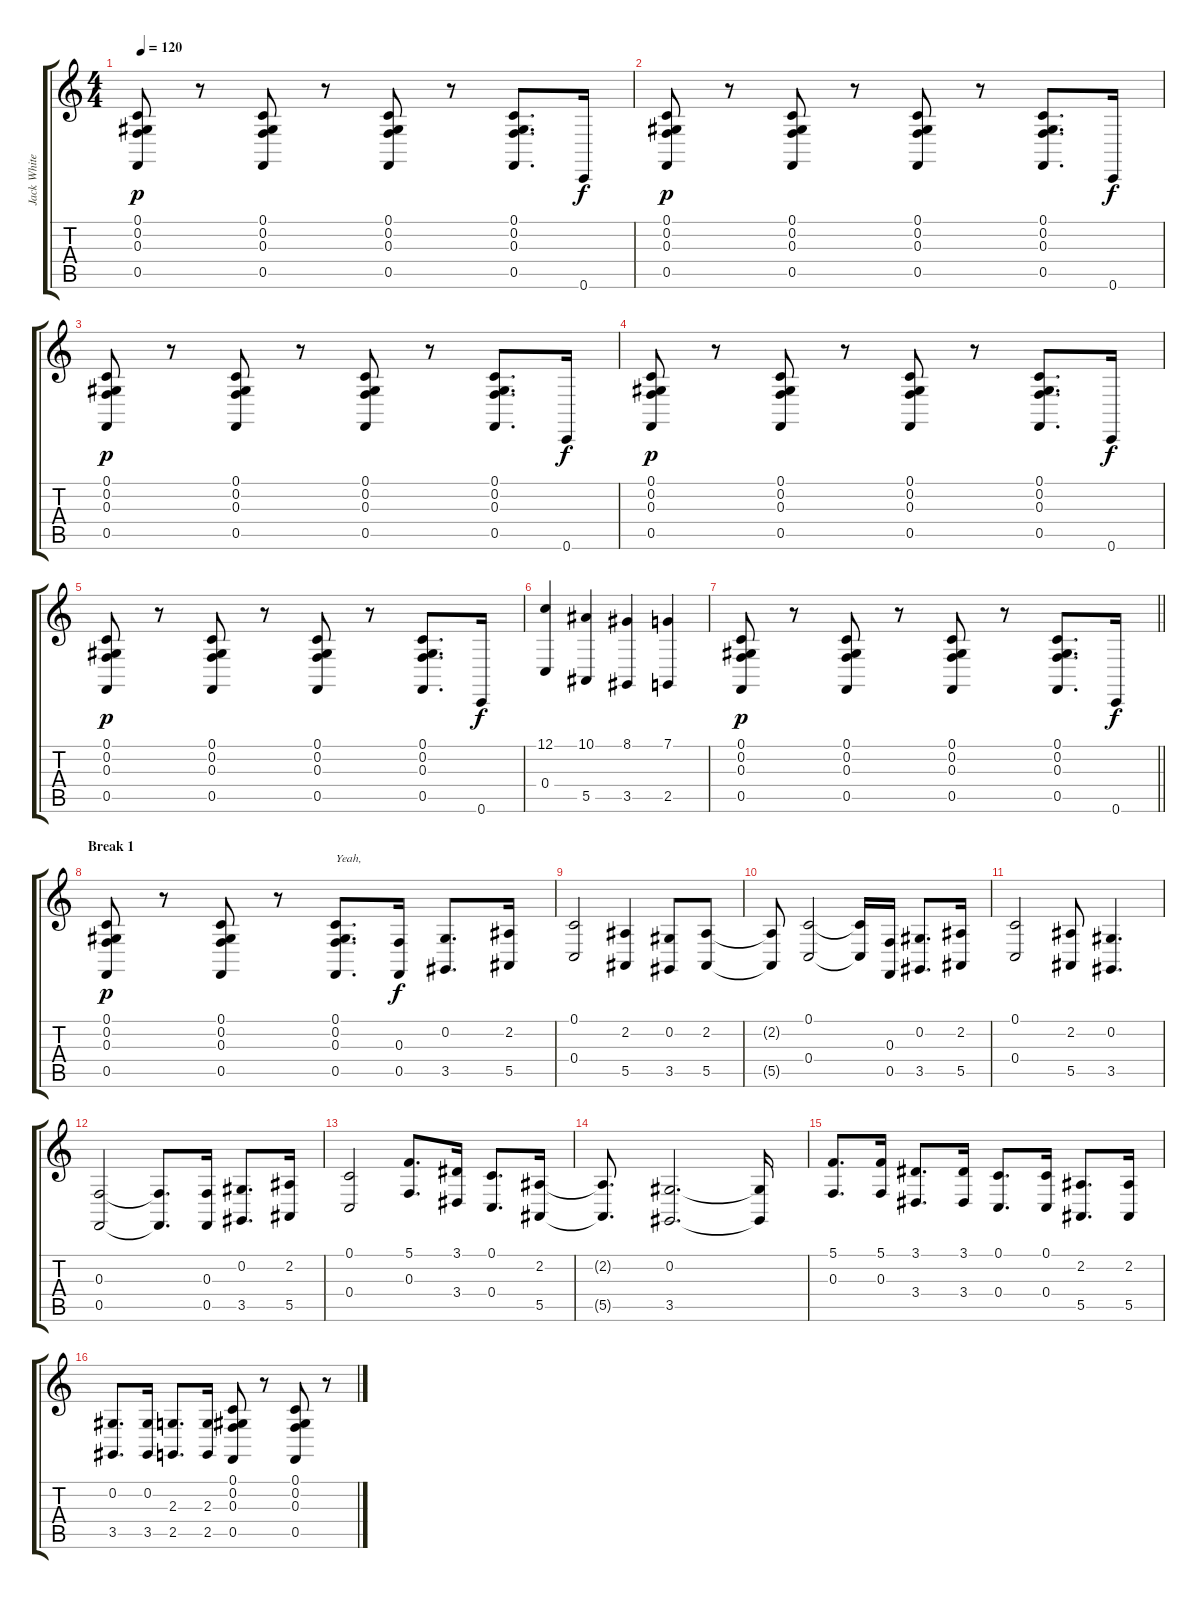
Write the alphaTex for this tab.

\track ("Jack White (Piano)" "Jack White") {instrument acousticgrandpiano}
\staff {score tabs}
\tuning (C4 Ab3 F3 C3 F2 C2) {hide}
\ts (4 4)
\tempo 120
\clef g2
\ks c
(0.1 0.2 0.3 0.5).8{dy p} r.8 (0.1 0.2 0.3 0.5).8 r.8 (0.1 0.2 0.3 0.5).8 r.8 (0.1 0.2 0.3 0.5).8{d} 0.6.16{dy f} |
(0.1 0.2 0.3 0.5).8{dy p} r.8 (0.1 0.2 0.3 0.5).8 r.8 (0.1 0.2 0.3 0.5).8 r.8 (0.1 0.2 0.3 0.5).8{d} 0.6.16{dy f} |
(0.1 0.2 0.3 0.5).8{dy p} r.8 (0.1 0.2 0.3 0.5).8 r.8 (0.1 0.2 0.3 0.5).8 r.8 (0.1 0.2 0.3 0.5).8{d} 0.6.16{dy f} |
(0.1 0.2 0.3 0.5).8{dy p} r.8 (0.1 0.2 0.3 0.5).8 r.8 (0.1 0.2 0.3 0.5).8 r.8 (0.1 0.2 0.3 0.5).8{d} 0.6.16{dy f} |
(0.1 0.2 0.3 0.5).8{dy p} r.8 (0.1 0.2 0.3 0.5).8 r.8 (0.1 0.2 0.3 0.5).8 r.8 (0.1 0.2 0.3 0.5).8{d} 0.6.16{dy f} |
(12.1 0.4).4 (10.1 5.5).4 (8.1 3.5).4 (7.1 2.5).4 |
\barLineRight lightlight
(0.1 0.2 0.3 0.5).8{dy p} r.8 (0.1 0.2 0.3 0.5).8 r.8 (0.1 0.2 0.3 0.5).8 r.8 (0.1 0.2 0.3 0.5).8{d} 0.6.16{dy f} |
\section ("" "Break 1")
(0.1 0.2 0.3 0.5).8{dy p} r.8 (0.1 0.2 0.3 0.5).8 r.8 (0.1 0.2 0.3 0.5).8{d txt "Yeah,"} (0.3 0.5).16{dy f} (0.2 3.5).8{d} (2.2 5.5).16 |
(0.1 0.4).2 (2.2 5.5).4 (0.2 3.5).8 (2.2 5.5).8 |
(2.2{t} 5.5{t}).8 (0.1 0.4).2 (0.1{t} 0.4{t}).16 (0.3 0.5).16 (0.2 3.5).8{d} (2.2 5.5).16 |
(0.1 0.4).2 (2.2 5.5).8 (0.2 3.5).4{d} |
(0.3 0.5).2 (0.3{t} 0.5{t}).8{d} (0.3 0.5).16 (0.2 3.5).8{d} (2.2 5.5).16 |
(0.1 0.4).2 (5.1 0.3).8{d} (3.1 3.4).16 (0.1 0.4).8{d} (2.2 5.5).16 |
(2.2{t} 5.5{t}).8{d} (0.2 3.5).2{d} (0.2{t} 3.5{t}).16 |
(5.1 0.3).8{d} (5.1 0.3).16 (3.1 3.4).8{d} (3.1 3.4).16 (0.1 0.4).8{d} (0.1 0.4).16 (2.2 5.5).8{d} (2.2 5.5).16 |
(0.2 3.5).8{d} (0.2 3.5).16 (2.3 2.5).8{d} (2.3 2.5).16 (0.1 0.2 0.3 0.5).8 r.8 (0.1 0.2 0.3 0.5).8 r.8
